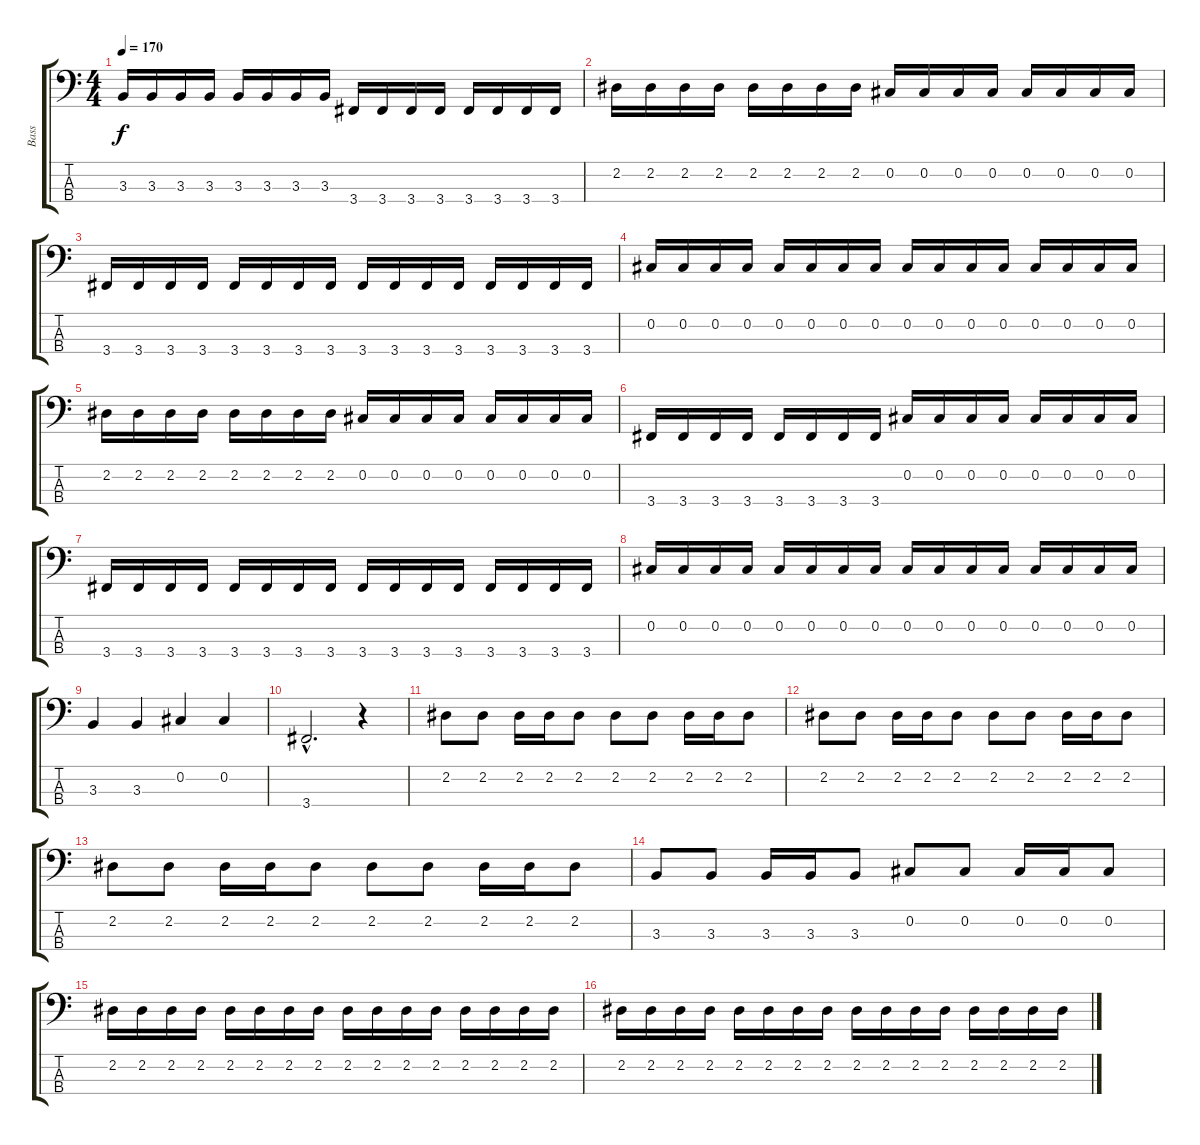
\track ("Bass" "Bass") {instrument electricbasspick}
\staff {score tabs}
\tuning (Gb2 Db2 Ab1 Eb1) {hide}
\ts (4 4)
\tempo 170
\clef f4
\ks c
3.3.16{dy f} 3.3.16 3.3.16 3.3.16 3.3.16 3.3.16 3.3.16 3.3.16 3.4.16 3.4.16 3.4.16 3.4.16 3.4.16 3.4.16 3.4.16 3.4.16 |
2.2.16 2.2.16 2.2.16 2.2.16 2.2.16 2.2.16 2.2.16 2.2.16 0.2.16 0.2.16 0.2.16 0.2.16 0.2.16 0.2.16 0.2.16 0.2.16 |
3.4.16 3.4.16 3.4.16 3.4.16 3.4.16 3.4.16 3.4.16 3.4.16 3.4.16 3.4.16 3.4.16 3.4.16 3.4.16 3.4.16 3.4.16 3.4.16 |
0.2.16 0.2.16 0.2.16 0.2.16 0.2.16 0.2.16 0.2.16 0.2.16 0.2.16 0.2.16 0.2.16 0.2.16 0.2.16 0.2.16 0.2.16 0.2.16 |
2.2.16 2.2.16 2.2.16 2.2.16 2.2.16 2.2.16 2.2.16 2.2.16 0.2.16 0.2.16 0.2.16 0.2.16 0.2.16 0.2.16 0.2.16 0.2.16 |
3.4.16 3.4.16 3.4.16 3.4.16 3.4.16 3.4.16 3.4.16 3.4.16 0.2.16 0.2.16 0.2.16 0.2.16 0.2.16 0.2.16 0.2.16 0.2.16 |
3.4.16 3.4.16 3.4.16 3.4.16 3.4.16 3.4.16 3.4.16 3.4.16 3.4.16 3.4.16 3.4.16 3.4.16 3.4.16 3.4.16 3.4.16 3.4.16 |
0.2.16 0.2.16 0.2.16 0.2.16 0.2.16 0.2.16 0.2.16 0.2.16 0.2.16 0.2.16 0.2.16 0.2.16 0.2.16 0.2.16 0.2.16 0.2.16 |
3.3.4 3.3.4 0.2.4 0.2.4 |
3.4{hac}.2{d} r.4 |
2.2.8 2.2.8 2.2.16 2.2.16 2.2.8 2.2.8 2.2.8 2.2.16 2.2.16 2.2.8 |
2.2.8 2.2.8 2.2.16 2.2.16 2.2.8 2.2.8 2.2.8 2.2.16 2.2.16 2.2.8 |
2.2.8 2.2.8 2.2.16 2.2.16 2.2.8 2.2.8 2.2.8 2.2.16 2.2.16 2.2.8 |
3.3.8 3.3.8 3.3.16 3.3.16 3.3.8 0.2.8 0.2.8 0.2.16 0.2.16 0.2.8 |
2.2.16 2.2.16 2.2.16 2.2.16 2.2.16 2.2.16 2.2.16 2.2.16 2.2.16 2.2.16 2.2.16 2.2.16 2.2.16 2.2.16 2.2.16 2.2.16 |
2.2.16 2.2.16 2.2.16 2.2.16 2.2.16 2.2.16 2.2.16 2.2.16 2.2.16 2.2.16 2.2.16 2.2.16 2.2.16 2.2.16 2.2.16 2.2.16
